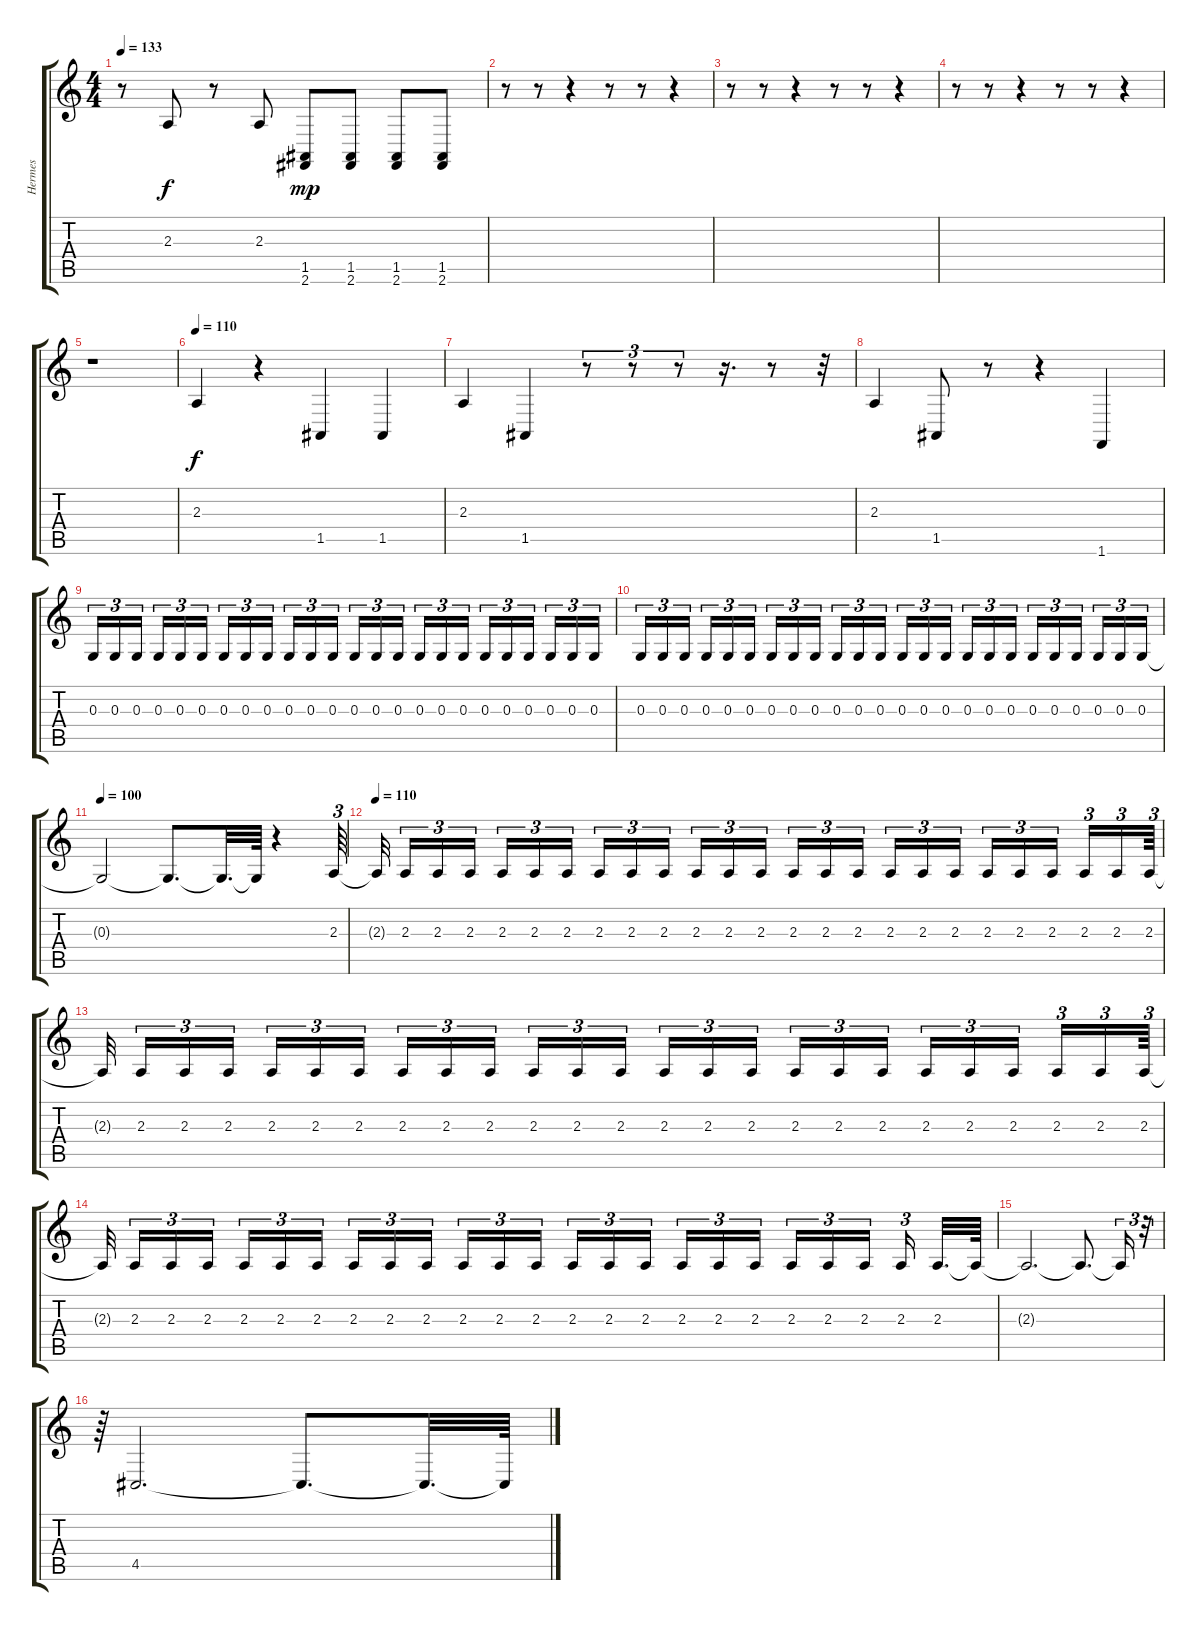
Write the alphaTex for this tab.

\track ("Hermes" "Hermes") {instrument melodictom}
\staff {score tabs}
\tuning (E4 B3 G3 D3 A2 E2) {hide}
\ts (4 4)
\tempo 133
\clef g2
\ks c
r.8{dy f} 2.3.8 r.8 2.3.8 (1.5 2.6).8{dy mp} (1.5 2.6).8 (1.5 2.6).8 (1.5 2.6).8 |
r.8 r.8 r.4 r.8 r.8 r.4 |
r.8 r.8 r.4 r.8 r.8 r.4 |
r.8 r.8 r.4 r.8 r.8 r.4 |
r.1 |
\tempo 110
2.3.4{dy f} r.4 1.5.4 1.5.4 |
2.3.4 1.5.4 r.8{tu (3 2)} r.8{tu (3 2)} r.8{tu (3 2)} r.16{d} r.8 r.32 |
2.3.4 1.5.8 r.8 r.4 1.6.4 |
0.3.16{tu (3 2)} 0.3.16{tu (3 2)} 0.3.16{tu (3 2) beam splitsecondary} 0.3.16{tu (3 2)} 0.3.16{tu (3 2)} 0.3.16{tu (3 2)} 0.3.16{tu (3 2)} 0.3.16{tu (3 2)} 0.3.16{tu (3 2) beam splitsecondary} 0.3.16{tu (3 2)} 0.3.16{tu (3 2)} 0.3.16{tu (3 2)} 0.3.16{tu (3 2)} 0.3.16{tu (3 2)} 0.3.16{tu (3 2) beam splitsecondary} 0.3.16{tu (3 2)} 0.3.16{tu (3 2)} 0.3.16{tu (3 2)} 0.3.16{tu (3 2)} 0.3.16{tu (3 2)} 0.3.16{tu (3 2) beam splitsecondary} 0.3.16{tu (3 2)} 0.3.16{tu (3 2)} 0.3.16{tu (3 2)} |
0.3.16{tu (3 2)} 0.3.16{tu (3 2)} 0.3.16{tu (3 2) beam splitsecondary} 0.3.16{tu (3 2)} 0.3.16{tu (3 2)} 0.3.16{tu (3 2)} 0.3.16{tu (3 2)} 0.3.16{tu (3 2)} 0.3.16{tu (3 2) beam splitsecondary} 0.3.16{tu (3 2)} 0.3.16{tu (3 2)} 0.3.16{tu (3 2)} 0.3.16{tu (3 2)} 0.3.16{tu (3 2)} 0.3.16{tu (3 2) beam splitsecondary} 0.3.16{tu (3 2)} 0.3.16{tu (3 2)} 0.3.16{tu (3 2)} 0.3.16{tu (3 2)} 0.3.16{tu (3 2)} 0.3.16{tu (3 2) beam splitsecondary} 0.3.16{tu (3 2)} 0.3.16{tu (3 2)} 0.3.16{tu (3 2)} |
\tempo 100
0.3{t}.2 0.3{t}.8{d} 0.3{t}.32{d} 0.3{t}.64 r.4 2.3.64{tu (3 2)} |
\tempo 110
2.3{t}.32{beam splitsecondary} 2.3.16{tu (3 2)} 2.3.16{tu (3 2)} 2.3.16{tu (3 2) beam splitsecondary} 2.3.16{tu (3 2)} 2.3.16{tu (3 2)} 2.3.16{tu (3 2)} 2.3.16{tu (3 2)} 2.3.16{tu (3 2)} 2.3.16{tu (3 2) beam splitsecondary} 2.3.16{tu (3 2)} 2.3.16{tu (3 2)} 2.3.16{tu (3 2)} 2.3.16{tu (3 2)} 2.3.16{tu (3 2)} 2.3.16{tu (3 2) beam splitsecondary} 2.3.16{tu (3 2)} 2.3.16{tu (3 2)} 2.3.16{tu (3 2)} 2.3.16{tu (3 2)} 2.3.16{tu (3 2)} 2.3.16{tu (3 2) beam splitsecondary} 2.3.16{tu (3 2)} 2.3.16{tu (3 2)} 2.3.64{tu (3 2)} |
2.3{t}.32{beam splitsecondary} 2.3.16{tu (3 2)} 2.3.16{tu (3 2)} 2.3.16{tu (3 2) beam splitsecondary} 2.3.16{tu (3 2)} 2.3.16{tu (3 2)} 2.3.16{tu (3 2)} 2.3.16{tu (3 2)} 2.3.16{tu (3 2)} 2.3.16{tu (3 2) beam splitsecondary} 2.3.16{tu (3 2)} 2.3.16{tu (3 2)} 2.3.16{tu (3 2)} 2.3.16{tu (3 2)} 2.3.16{tu (3 2)} 2.3.16{tu (3 2) beam splitsecondary} 2.3.16{tu (3 2)} 2.3.16{tu (3 2)} 2.3.16{tu (3 2)} 2.3.16{tu (3 2)} 2.3.16{tu (3 2)} 2.3.16{tu (3 2) beam splitsecondary} 2.3.16{tu (3 2)} 2.3.16{tu (3 2)} 2.3.64{tu (3 2)} |
2.3{t}.32{beam splitsecondary} 2.3.16{tu (3 2)} 2.3.16{tu (3 2)} 2.3.16{tu (3 2) beam splitsecondary} 2.3.16{tu (3 2)} 2.3.16{tu (3 2)} 2.3.16{tu (3 2)} 2.3.16{tu (3 2)} 2.3.16{tu (3 2)} 2.3.16{tu (3 2) beam splitsecondary} 2.3.16{tu (3 2)} 2.3.16{tu (3 2)} 2.3.16{tu (3 2)} 2.3.16{tu (3 2)} 2.3.16{tu (3 2)} 2.3.16{tu (3 2) beam splitsecondary} 2.3.16{tu (3 2)} 2.3.16{tu (3 2)} 2.3.16{tu (3 2)} 2.3.16{tu (3 2)} 2.3.16{tu (3 2)} 2.3.16{tu (3 2) beam splitsecondary} 2.3.16{tu (3 2) beam splitsecondary} 2.3.32{d} 2.3{t}.64 |
2.3{t}.2{d} 2.3{t}.8{d} 2.3{t}.16{tu (3 2)} r.32{tu (3 2)} |
r.64{tu (3 2)} 4.5.2{d} 4.5{t}.8{d} 4.5{t}.32{d} 4.5{t}.64
